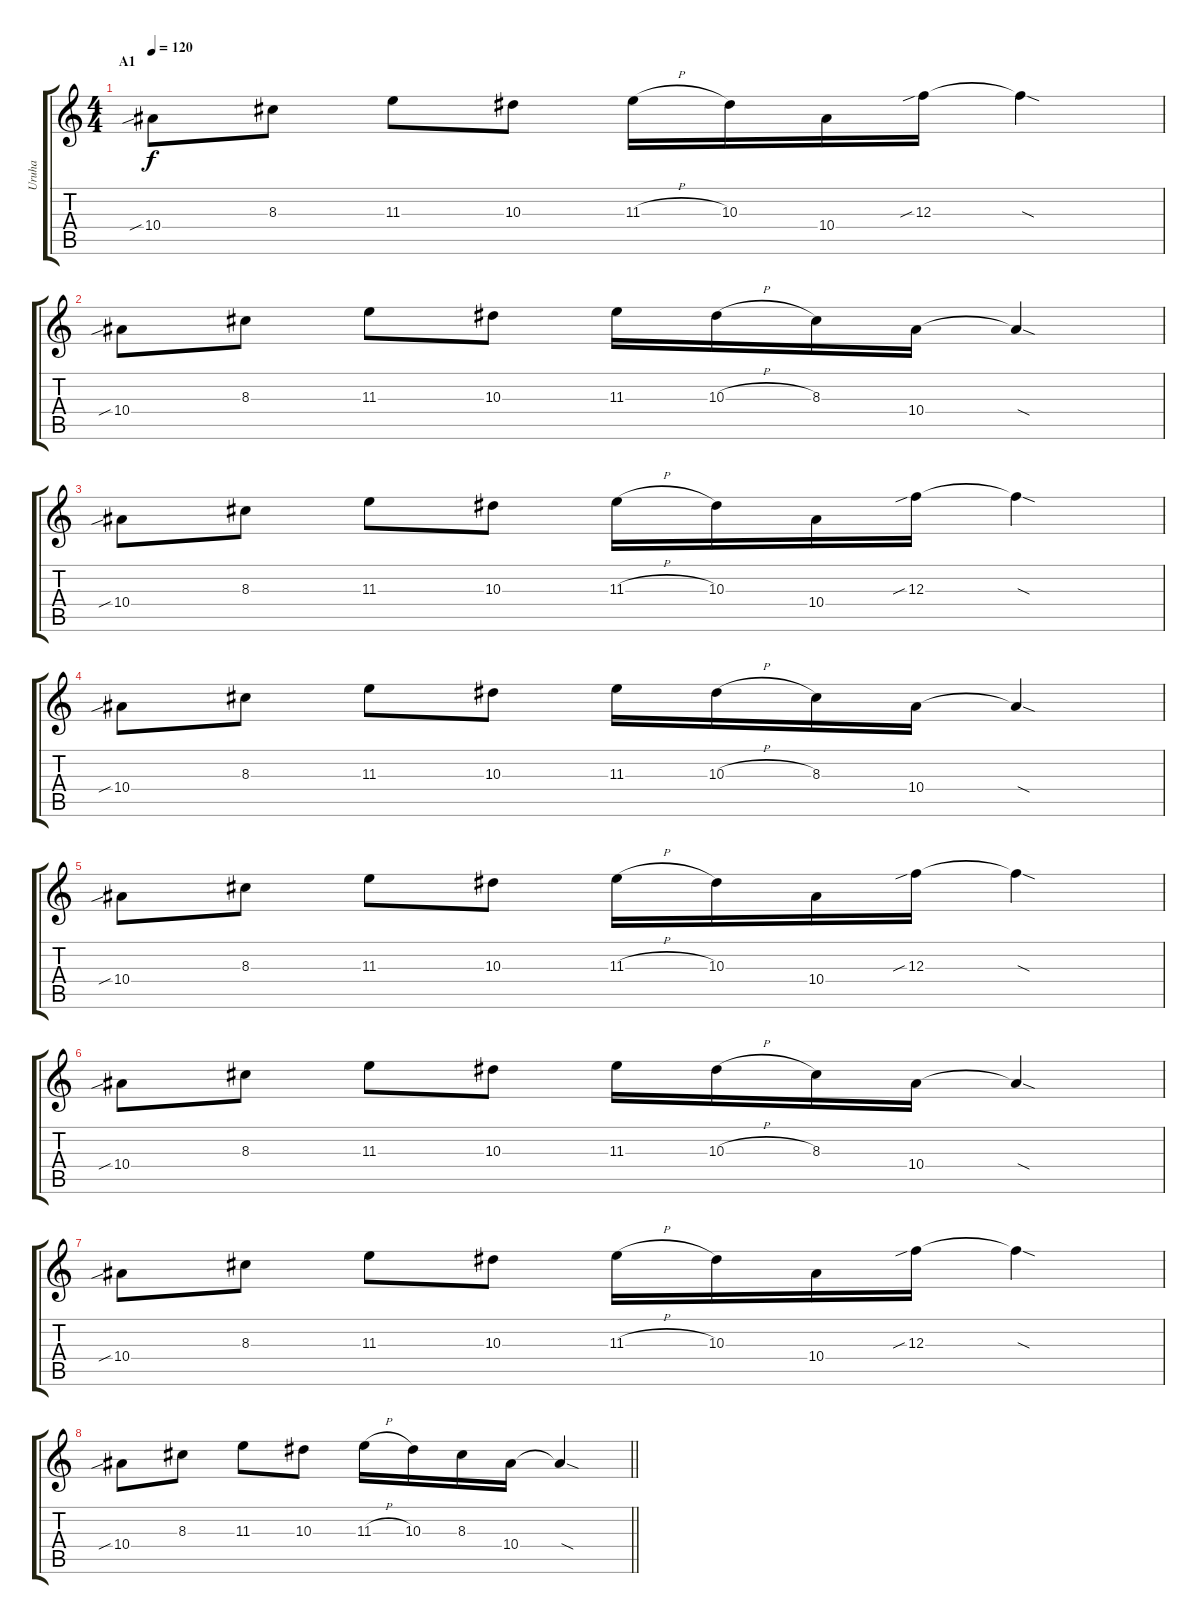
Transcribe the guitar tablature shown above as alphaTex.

\track ("Uruha" "Uruha") {instrument distortionguitar}
\staff {score tabs}
\tuning (D4 A3 F3 C3 G2 D2) {hide}
\ts (4 4)
\section ("" "A1")
\tempo 120
\clef g2
\ks c
10.4{sib}.8{dy f} 8.3.8 11.3.8 10.3.8 11.3{h}.16 10.3.16 10.4.16 12.3{sib}.16 12.3{sod t}.4 |
10.4{sib}.8 8.3.8 11.3.8 10.3.8 11.3.16 10.3{h}.16 8.3.16 10.4.16 10.4{sod t}.4 |
10.4{sib}.8 8.3.8 11.3.8 10.3.8 11.3{h}.16 10.3.16 10.4.16 12.3{sib}.16 12.3{sod t}.4 |
10.4{sib}.8 8.3.8 11.3.8 10.3.8 11.3.16 10.3{h}.16 8.3.16 10.4.16 10.4{sod t}.4 |
10.4{sib}.8 8.3.8 11.3.8 10.3.8 11.3{h}.16 10.3.16 10.4.16 12.3{sib}.16 12.3{sod t}.4 |
10.4{sib}.8 8.3.8 11.3.8 10.3.8 11.3.16 10.3{h}.16 8.3.16 10.4.16 10.4{sod t}.4 |
10.4{sib}.8 8.3.8 11.3.8 10.3.8 11.3{h}.16 10.3.16 10.4.16 12.3{sib}.16 12.3{sod t}.4 |
\barLineRight lightlight
10.4{sib}.8 8.3.8 11.3.8 10.3.8 11.3{h}.16 10.3.16 8.3.16 10.4.16 10.4{sod t}.4
